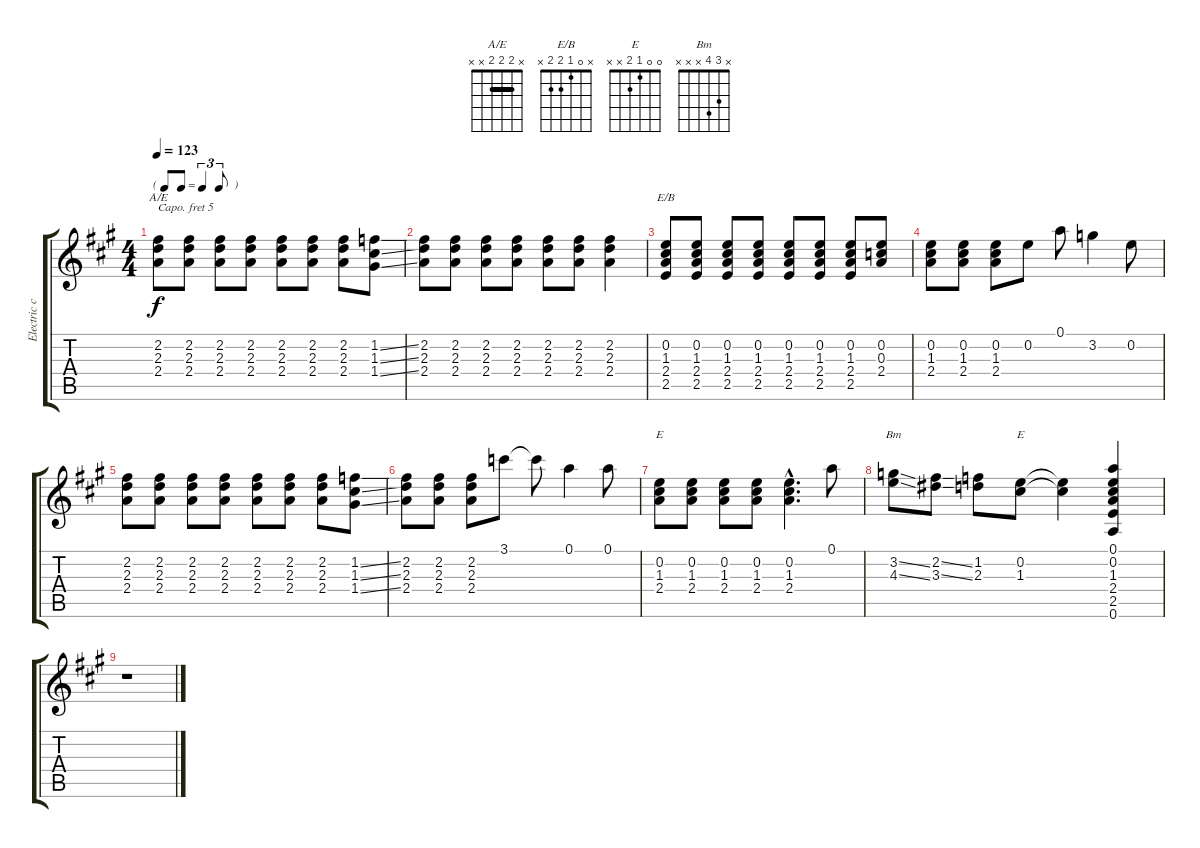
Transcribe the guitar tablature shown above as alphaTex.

\track ("Electric capo 5" "Electric c") {instrument electricguitarjazz}
\staff {score tabs}
\capo 5
\tuning (E4 B3 G3 D3 A2 E2) {hide}
\chord ("A/E" x 2 2 2 x x) {barre 2}
\chord ("E/B" x 0 1 2 2 x)
\chord ("E" x 0 1 2 x x)
\chord ("Bm" x 3 4 x x x)
\chord ("E" 0 0 1 2 x x)
\ts (4 4)
\tf triplet8th
\tempo 123
\clef g2
\ks a
(2.2 2.3 2.4).8{ch "A/E" dy f} (2.2 2.3 2.4).8 (2.2 2.3 2.4).8 (2.2 2.3 2.4).8 (2.2 2.3 2.4).8 (2.2 2.3 2.4).8 (2.2 2.3 2.4).8 (1.2{ss} 1.3{ss} 1.4{ss}).8 |
(2.2 2.3 2.4).8 (2.2 2.3 2.4).8 (2.2 2.3 2.4).8 (2.2 2.3 2.4).8 (2.2 2.3 2.4).8 (2.2 2.3 2.4).8 (2.2 2.3 2.4).4 |
(0.2 1.3 2.4 2.5).8{ch "E/B"} (0.2 1.3 2.4 2.5).8 (0.2 1.3 2.4 2.5).8 (0.2 1.3 2.4 2.5).8 (0.2 1.3 2.4 2.5).8 (0.2 1.3 2.4 2.5).8 (0.2 1.3 2.4 2.5).8 (0.2 0.3 2.4).8 |
(0.2 1.3 2.4).8 (0.2 1.3 2.4).8 (0.2 1.3 2.4).8 0.2.8 0.1.8 3.2.4 0.2.8 |
(2.2 2.3 2.4).8 (2.2 2.3 2.4).8 (2.2 2.3 2.4).8 (2.2 2.3 2.4).8 (2.2 2.3 2.4).8 (2.2 2.3 2.4).8 (2.2 2.3 2.4).8 (1.2{ss} 1.3{ss} 1.4{ss}).8 |
(2.2 2.3 2.4).8 (2.2 2.3 2.4).8 (2.2 2.3 2.4).8 3.1.8 3.1{t}.8 0.1.4 0.1.8 |
(0.2 1.3 2.4).8{ch "E"} (0.2 1.3 2.4).8 (0.2 1.3 2.4).8 (0.2 1.3 2.4).8 (0.2{hac} 1.3{hac} 2.4{hac}).4{d} 0.1.8 |
(3.2{ss} 4.3{ss}).8{ch "Bm"} (2.2{ss} 3.3{ss}).8 (1.2 2.3).8 (0.2 1.3).8{ch "E"} (0.2{t} 1.3{t}).4 (0.1 0.2 1.3 2.4 2.5 0.6).4 |
r.1
